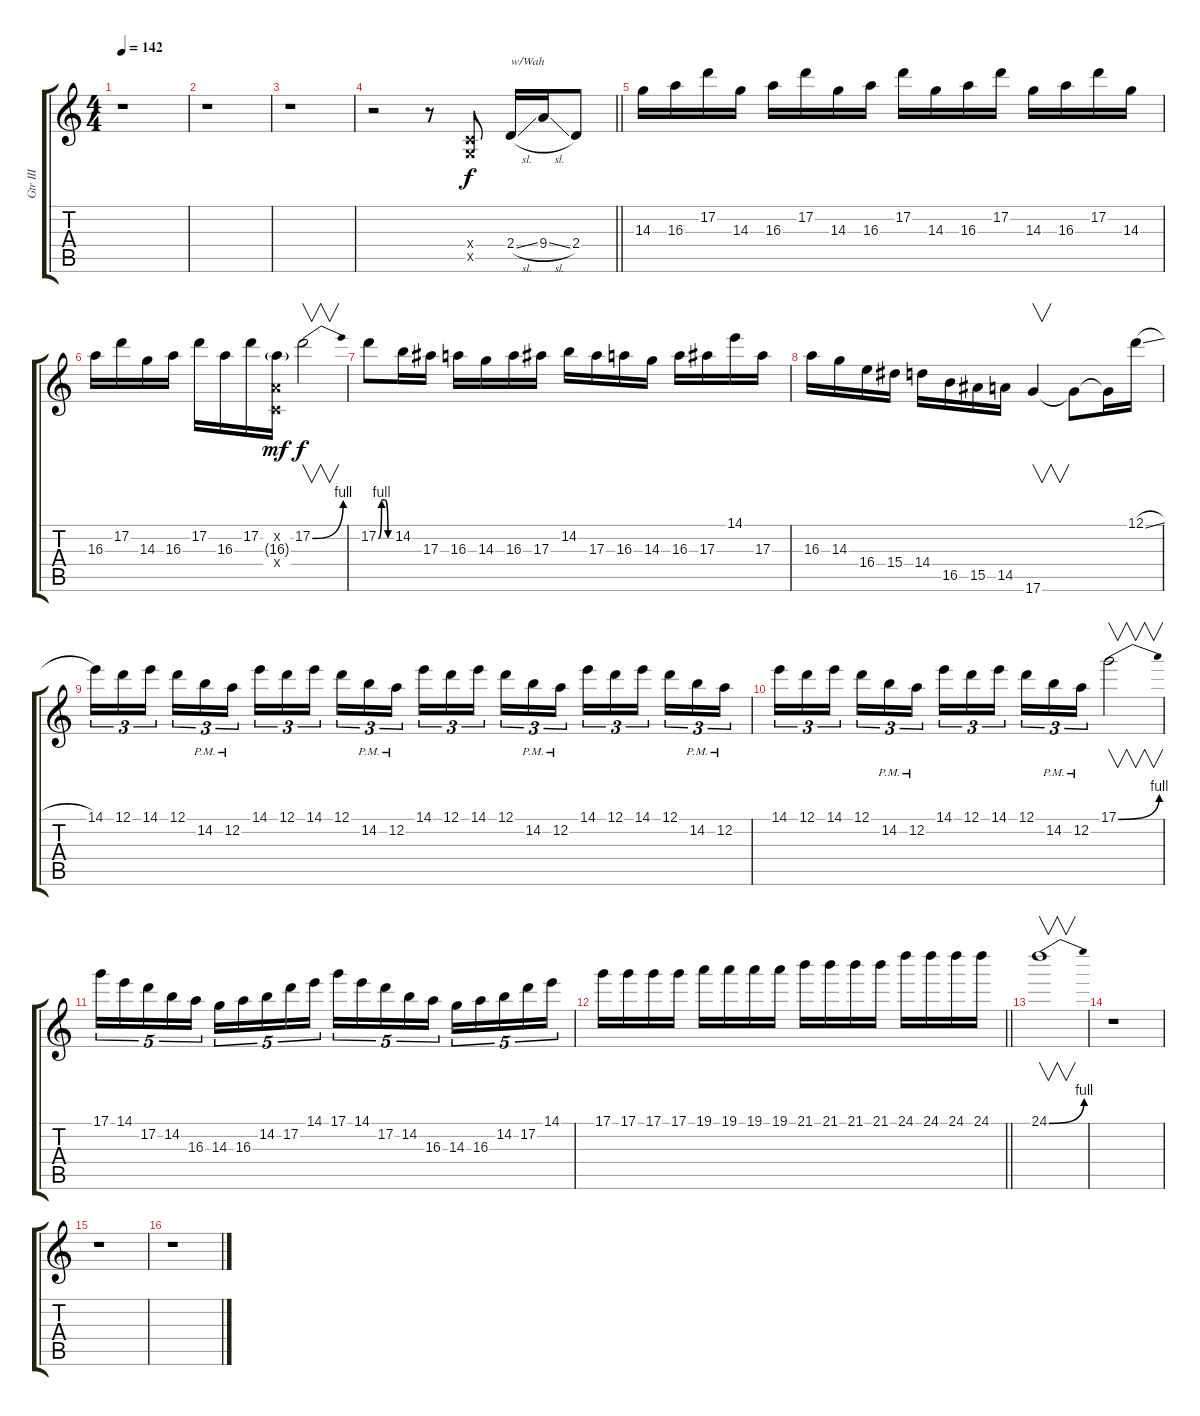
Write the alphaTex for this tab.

\track ("Gtr III" "Gtr III") {mute instrument overdrivenguitar}
\staff {score tabs}
\tuning (D4 A3 F3 C3 G2 D2) {hide}
\ts (4 4)
\tempo 142
\clef g2
\ks c
r.1{dy f} |
r.1 |
r.1 |
\barLineRight lightlight
r.2 r.8 (0.4{x} 0.5{x}).8 2.4{sl}.16{txt "w/Wah"} 9.4{sl}.16 2.4.8 |
14.3.16 16.3.16 17.2.16 14.3.16 16.3.16 17.2.16 14.3.16 16.3.16 17.2.16 14.3.16 16.3.16 17.2.16 14.3.16 16.3.16 17.2.16 14.3.16 |
16.3.16 17.2.16 14.3.16 16.3.16 17.2.16 16.3.16 17.2.16 (0.2{x} 16.3{g} 0.4{x}).16{dy mf} 17.2{be (bend 0 0 60 4)}.2{v dy f} |
17.2{be (custom 0 0 15 4 30 4 45 0 60 0)}.8 14.2.16 17.3.16 16.3.16 14.3.16 16.3.16 17.3.16 14.2.16 17.3.16 16.3.16 14.3.16 16.3.16 17.3.16 14.1.16 17.3.16 |
16.3.16 14.3.16 16.4.16 15.4.16 14.4.16 16.5.16 15.5.16 14.5.16 17.6.4{v} 17.6{t}.8 17.6{t}.16 12.1{sl}.16 |
14.1.16{tu (3 2)} 12.1.16{tu (3 2)} 14.1.16{tu (3 2) beam splitsecondary} 12.1.16{tu (3 2)} 14.2{pm}.16{tu (3 2)} 12.2{pm}.16{tu (3 2)} 14.1.16{tu (3 2)} 12.1.16{tu (3 2)} 14.1.16{tu (3 2) beam splitsecondary} 12.1.16{tu (3 2)} 14.2{pm}.16{tu (3 2)} 12.2{pm}.16{tu (3 2)} 14.1.16{tu (3 2)} 12.1.16{tu (3 2)} 14.1.16{tu (3 2) beam splitsecondary} 12.1.16{tu (3 2)} 14.2{pm}.16{tu (3 2)} 12.2{pm}.16{tu (3 2)} 14.1.16{tu (3 2)} 12.1.16{tu (3 2)} 14.1.16{tu (3 2) beam splitsecondary} 12.1.16{tu (3 2)} 14.2{pm}.16{tu (3 2)} 12.2{pm}.16{tu (3 2)} |
14.1.16{tu (3 2)} 12.1.16{tu (3 2)} 14.1.16{tu (3 2) beam splitsecondary} 12.1.16{tu (3 2)} 14.2{pm}.16{tu (3 2)} 12.2{pm}.16{tu (3 2)} 14.1.16{tu (3 2)} 12.1.16{tu (3 2)} 14.1.16{tu (3 2) beam splitsecondary} 12.1.16{tu (3 2)} 14.2{pm}.16{tu (3 2)} 12.2{pm}.16{tu (3 2)} 17.1{be (bend 0 0 60 4)}.2{v} |
17.1.16{tu (5 4)} 14.1.16{tu (5 4)} 17.2.16{tu (5 4)} 14.2.16{tu (5 4)} 16.3.16{tu (5 4)} 14.3.16{tu (5 4)} 16.3.16{tu (5 4)} 14.2.16{tu (5 4)} 17.2.16{tu (5 4)} 14.1.16{tu (5 4)} 17.1.16{tu (5 4)} 14.1.16{tu (5 4)} 17.2.16{tu (5 4)} 14.2.16{tu (5 4)} 16.3.16{tu (5 4)} 14.3.16{tu (5 4)} 16.3.16{tu (5 4)} 14.2.16{tu (5 4)} 17.2.16{tu (5 4)} 14.1.16{tu (5 4)} |
\barLineRight lightlight
17.1.16 17.1.16 17.1.16 17.1.16 19.1.16 19.1.16 19.1.16 19.1.16 21.1.16 21.1.16 21.1.16 21.1.16 24.1.16 24.1.16 24.1.16 24.1.16 |
24.1{be (bend 0 0 60 4)}.1{v volume 9} |
r.1 |
r.1 |
r.1
